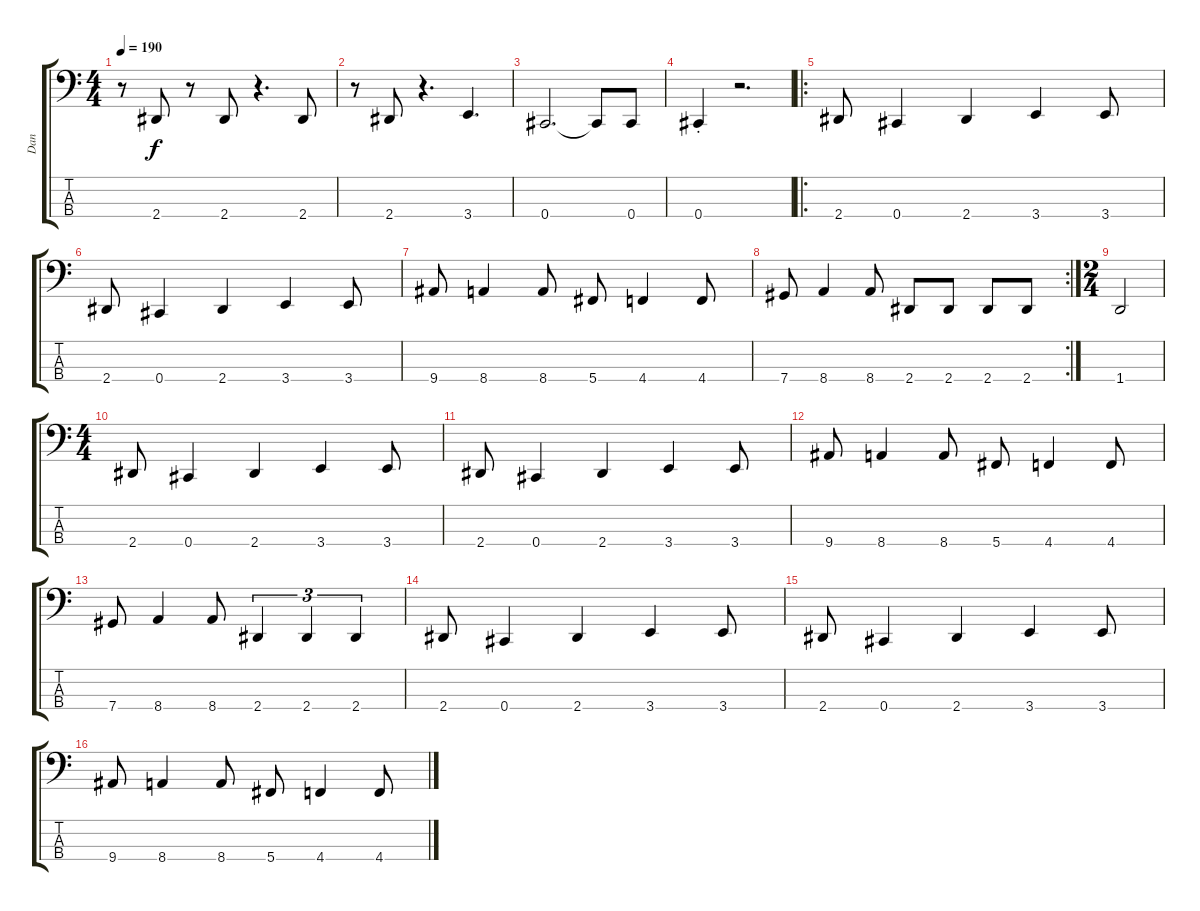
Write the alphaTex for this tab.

\track ("Dan" "Dan") {instrument electricbasspick}
\staff {score tabs}
\tuning (E2 B1 Gb1 Db1) {hide}
\ts (4 4)
\tempo 190
\clef f4
\ks c
r.8{dy f} 2.4.8 r.8 2.4.8 r.4{d} 2.4.8 |
r.8 2.4.8 r.4{d} 3.4.4{d} |
0.4.2{d} 0.4{t}.8 0.4.8 |
0.4{st}.4 r.2{d} |
\ro
2.4.8 0.4.4 2.4.4 3.4.4 3.4.8 |
2.4.8 0.4.4 2.4.4 3.4.4 3.4.8 |
9.4.8 8.4.4 8.4.8 5.4.8 4.4.4 4.4.8 |
\rc 2
7.4.8 8.4.4 8.4.8 2.4.8 2.4.8 2.4.8 2.4.8 |
\ts (2 4)
1.4.2 |
\ts (4 4)
2.4.8 0.4.4 2.4.4 3.4.4 3.4.8 |
2.4.8 0.4.4 2.4.4 3.4.4 3.4.8 |
9.4.8 8.4.4 8.4.8 5.4.8 4.4.4 4.4.8 |
7.4.8 8.4.4 8.4.8 2.4.4{tu (3 2)} 2.4.4{tu (3 2)} 2.4.4{tu (3 2)} |
2.4.8 0.4.4 2.4.4 3.4.4 3.4.8 |
2.4.8 0.4.4 2.4.4 3.4.4 3.4.8 |
9.4.8 8.4.4 8.4.8 5.4.8 4.4.4 4.4.8
